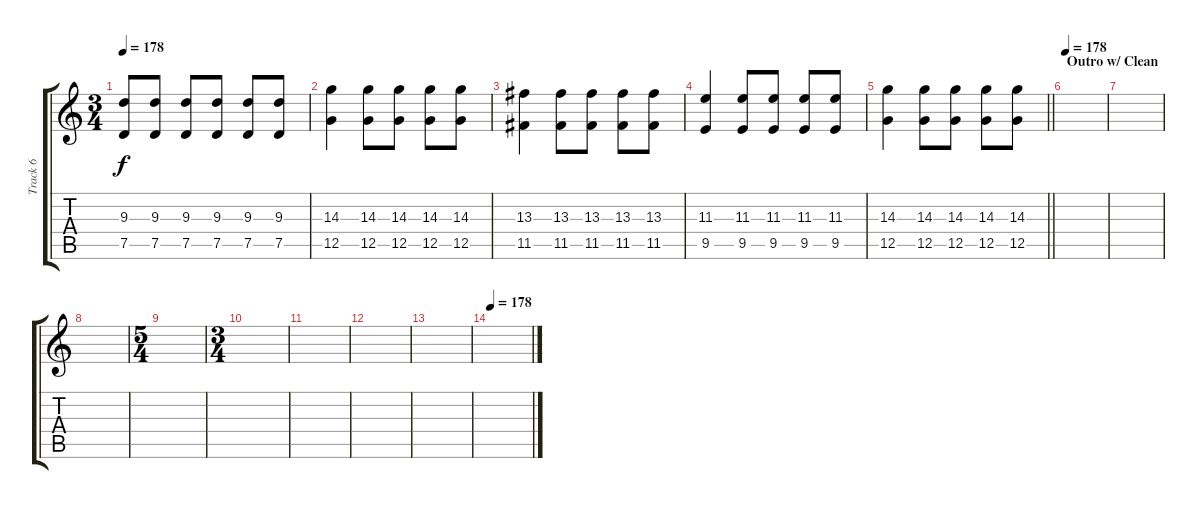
\track ("Track 6" "Track 6") {instrument distortionguitar}
\staff {score tabs}
\tuning (D4 A3 F3 C3 G2 C2) {hide}
\ts (3 4)
\tempo 178
\clef g2
\ks c
(9.3 7.5).8{dy f} (9.3 7.5).8 (9.3 7.5).8 (9.3 7.5).8 (9.3 7.5).8 (9.3 7.5).8 |
(14.3 12.5).4 (14.3 12.5).8 (14.3 12.5).8 (14.3 12.5).8 (14.3 12.5).8 |
(13.3 11.5).4 (13.3 11.5).8 (13.3 11.5).8 (13.3 11.5).8 (13.3 11.5).8 |
(11.3 9.5).4 (11.3 9.5).8 (11.3 9.5).8 (11.3 9.5).8 (11.3 9.5).8 |
\barLineRight lightlight
(14.3 12.5).4 (14.3 12.5).8 (14.3 12.5).8 (14.3 12.5).8 (14.3 12.5).8 |
\section ("" "Outro w/ Clean")
\tempo 178
|
|
|
\ts (5 4)
|
\ts (3 4)
|
|
|
|
\tempo 178
